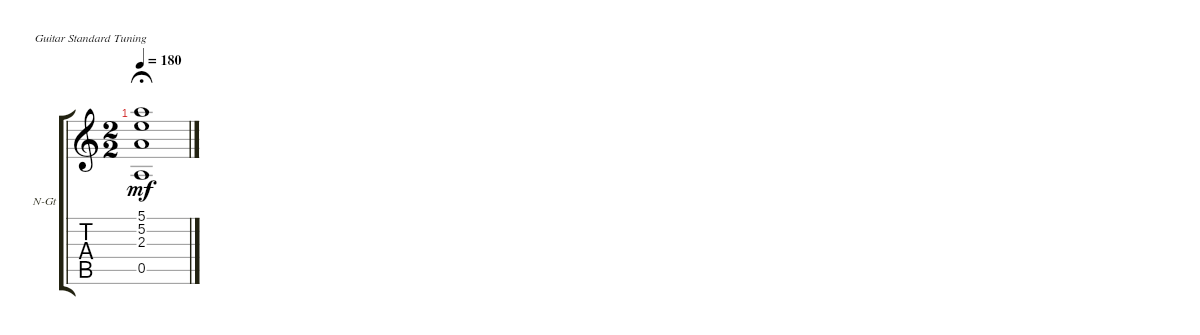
\defaultSystemsLayout 4
\bracketExtendMode groupsimilarinstruments
\firstSystemTrackNameOrientation horizontal
\otherSystemsTrackNameOrientation horizontal
\track ("Nylon Guitar" "N-Gt") {instrument acousticguitarnylon}
\staff {score tabs}
\tuning (E4 B3 G3 D3 A2 E2)
\ts (2 2)
\tempo 180
\clef g2
\ks c
(5.1 5.2 2.3 0.5).1{dy mf fermata (medium 0.5)}
